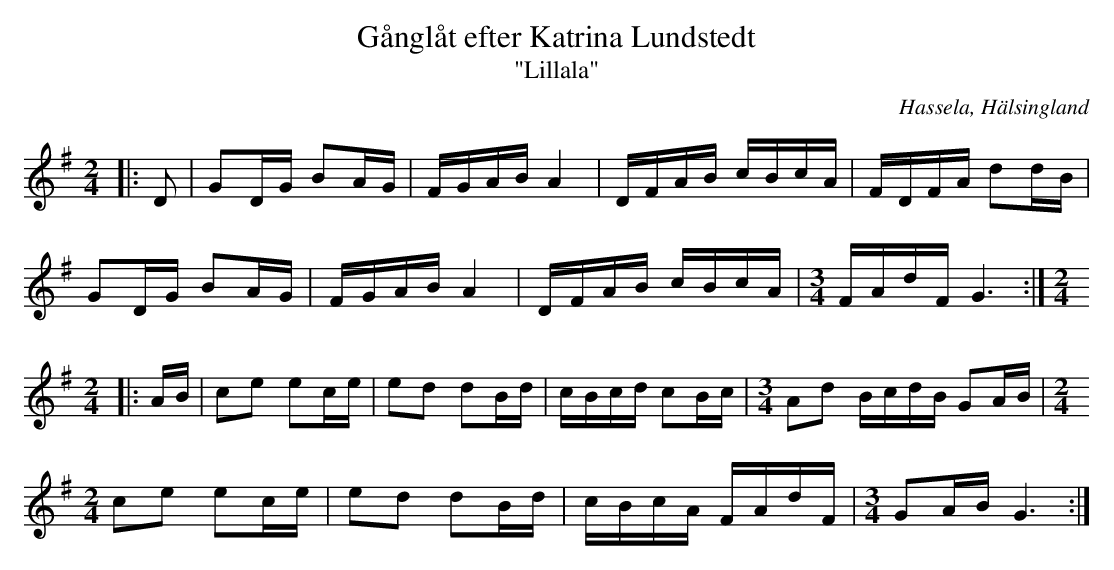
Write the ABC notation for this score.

X:1
T:Gånglåt efter Katrina Lundstedt
T:"Lillala"
O:Hassela, Hälsingland
M:2/4
L:1/8
K:G
|: D | GD/G/ BA/G/ | F/G/A/B/ A2 | D/F/A/B/ c/B/c/A/ | F/D/F/A/ dd/B/ |
GD/G/ BA/G/ | F/G/A/B/ A2 | D/F/A/B/ c/B/c/A/ |[M:3/4] F/A/d/F/ G3 :|[M:2/4]
|: A/B/ | ce ec/e/ | ed dB/d/ | c/B/c/d/ cB/c/ |[M:3/4] Ad B/c/d/B/ GA/B/ |[M:2/4]
ce ec/e/ | ed dB/d/ | c/B/c/A/ F/A/d/F/ |[M:3/4] GA/B/ G3 :|]
